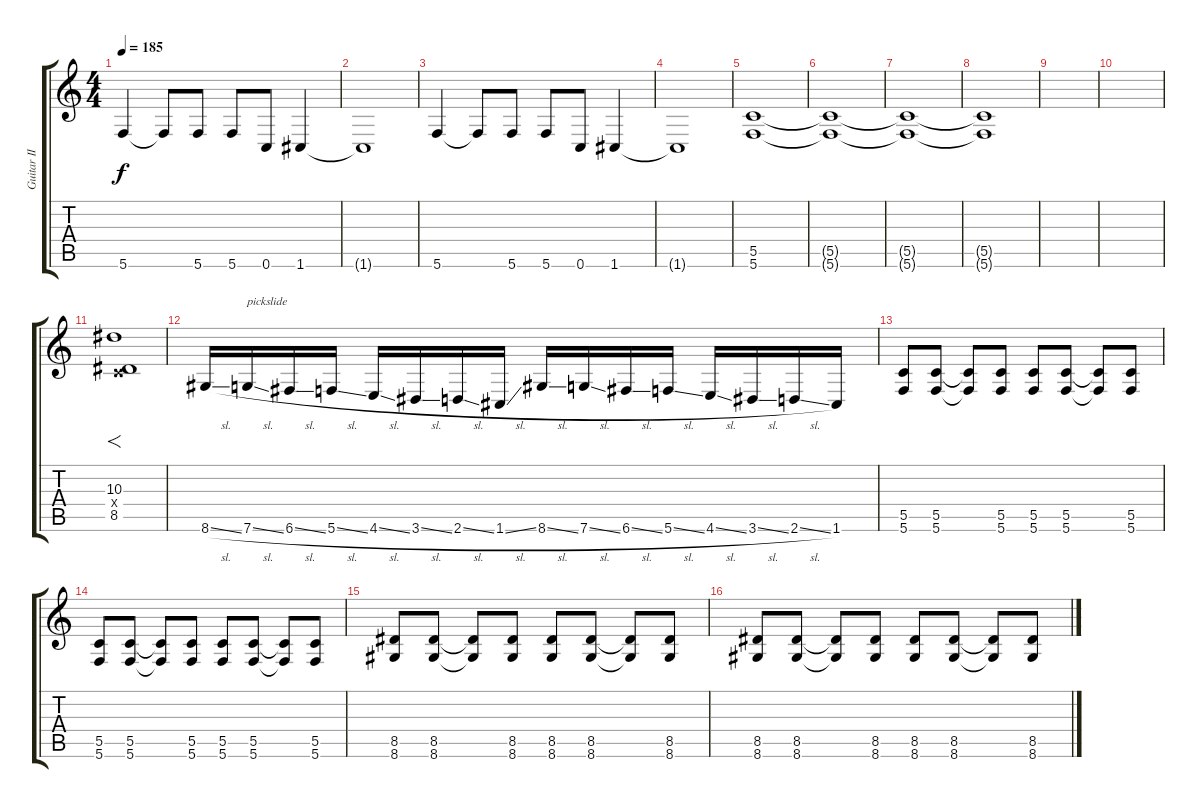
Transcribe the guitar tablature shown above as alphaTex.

\track ("Guitar II" "Guitar II") {instrument overdrivenguitar}
\staff {score tabs}
\tuning (D4 A3 F3 C3 G2 C2) {hide}
\ts (4 4)
\tempo 185
\clef g2
\ks c
5.6.4{dy f} 5.6{t}.8 5.6.8 5.6.8 0.6.8 1.6.4 |
1.6{t}.1 |
5.6.4 5.6{t}.8 5.6.8 5.6.8 0.6.8 1.6.4 |
1.6{t}.1 |
(5.5 5.6).1 |
(5.5{t} 5.6{t}).1 |
(5.5{t} 5.6{t}).1 |
(5.5{t} 5.6{t}).1 |
|
|
(10.3 0.4{x} 8.5).1{f} |
8.6{sl}.16 7.6{sl}.16{txt "pickslide"} 6.6{sl}.16 5.6{sl}.16 4.6{sl}.16 3.6{sl}.16 2.6{sl}.16 1.6{sl}.16 8.6{sl}.16 7.6{sl}.16 6.6{sl}.16 5.6{sl}.16 4.6{sl}.16 3.6{sl}.16 2.6{sl}.16 1.6.16 |
(5.5 5.6).8 (5.5 5.6).8 (5.5{t} 5.6{t}).8 (5.5 5.6).8 (5.5 5.6).8 (5.5 5.6).8 (5.5{t} 5.6{t}).8 (5.5 5.6).8 |
(5.5 5.6).8 (5.5 5.6).8 (5.5{t} 5.6{t}).8 (5.5 5.6).8 (5.5 5.6).8 (5.5 5.6).8 (5.5{t} 5.6{t}).8 (5.5 5.6).8 |
(8.5 8.6).8 (8.5 8.6).8 (8.5{t} 8.6{t}).8 (8.5 8.6).8 (8.5 8.6).8 (8.5 8.6).8 (8.5{t} 8.6{t}).8 (8.5 8.6).8 |
(8.5 8.6).8 (8.5 8.6).8 (8.5{t} 8.6{t}).8 (8.5 8.6).8 (8.5 8.6).8 (8.5 8.6).8 (8.5{t} 8.6{t}).8 (8.5 8.6).8
